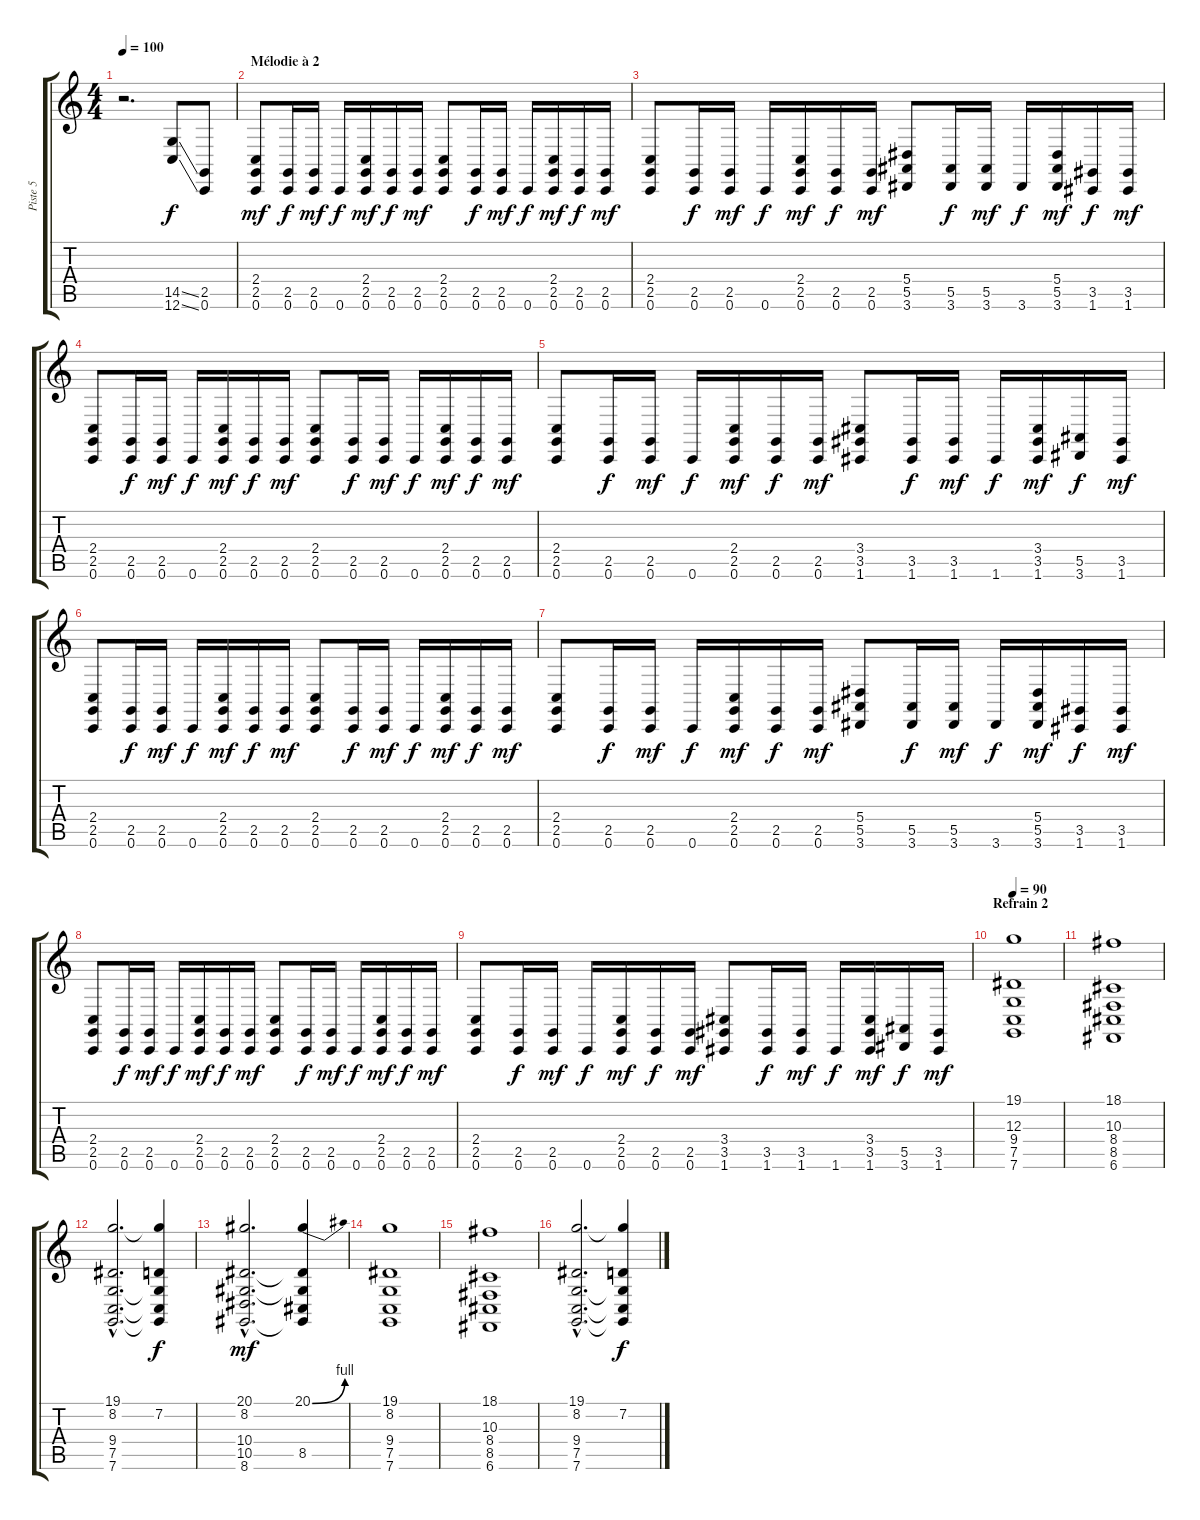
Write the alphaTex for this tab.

\track ("Piste 5" "Piste 5") {instrument stringensemble2}
\staff {score tabs}
\tuning (C4 G3 Eb3 Bb2 F2 C2) {hide}
\ts (4 4)
\tempo 100
\clef g2
\ks c
r.2{d dy f} (14.5{ss} 12.6{ss}).8{instrument lead2sawtooth} (2.5 0.6).8 |
\section ("" "Mélodie à 2")
(2.4 2.5 0.6).8{dy mf volume 11 instrument lead2sawtooth} (2.5 0.6).16{dy f} (2.5 0.6).16{dy mf} 0.6.16{dy f} (2.4 2.5 0.6).16{dy mf} (2.5 0.6).16{dy f} (2.5 0.6).16{dy mf} (2.4 2.5 0.6).8 (2.5 0.6).16{dy f} (2.5 0.6).16{dy mf} 0.6.16{dy f} (2.4 2.5 0.6).16{dy mf} (2.5 0.6).16{dy f} (2.5 0.6).16{dy mf} |
(2.4 2.5 0.6).8{instrument lead2sawtooth} (2.5 0.6).16{dy f} (2.5 0.6).16{dy mf} 0.6.16{dy f} (2.4 2.5 0.6).16{dy mf} (2.5 0.6).16{dy f} (2.5 0.6).16{dy mf} (5.4 5.5 3.6).8 (5.5 3.6).16{dy f} (5.5 3.6).16{dy mf} 3.6.16{dy f} (5.4 5.5 3.6).16{dy mf} (3.5 1.6).16{dy f} (3.5 1.6).16{dy mf} |
(2.4 2.5 0.6).8{instrument lead2sawtooth} (2.5 0.6).16{dy f} (2.5 0.6).16{dy mf} 0.6.16{dy f} (2.4 2.5 0.6).16{dy mf} (2.5 0.6).16{dy f} (2.5 0.6).16{dy mf} (2.4 2.5 0.6).8 (2.5 0.6).16{dy f} (2.5 0.6).16{dy mf} 0.6.16{dy f} (2.4 2.5 0.6).16{dy mf} (2.5 0.6).16{dy f} (2.5 0.6).16{dy mf} |
(2.4 2.5 0.6).8{instrument lead2sawtooth} (2.5 0.6).16{dy f} (2.5 0.6).16{dy mf} 0.6.16{dy f} (2.4 2.5 0.6).16{dy mf} (2.5 0.6).16{dy f} (2.5 0.6).16{dy mf} (3.4 3.5 1.6).8 (3.5 1.6).16{dy f} (3.5 1.6).16{dy mf} 1.6.16{dy f} (3.4 3.5 1.6).16{dy mf} (5.5 3.6).16{dy f} (3.5 1.6).16{dy mf} |
(2.4 2.5 0.6).8{instrument lead2sawtooth} (2.5 0.6).16{dy f} (2.5 0.6).16{dy mf} 0.6.16{dy f} (2.4 2.5 0.6).16{dy mf} (2.5 0.6).16{dy f} (2.5 0.6).16{dy mf} (2.4 2.5 0.6).8 (2.5 0.6).16{dy f} (2.5 0.6).16{dy mf} 0.6.16{dy f} (2.4 2.5 0.6).16{dy mf} (2.5 0.6).16{dy f} (2.5 0.6).16{dy mf} |
(2.4 2.5 0.6).8{instrument lead2sawtooth} (2.5 0.6).16{dy f} (2.5 0.6).16{dy mf} 0.6.16{dy f} (2.4 2.5 0.6).16{dy mf} (2.5 0.6).16{dy f} (2.5 0.6).16{dy mf} (5.4 5.5 3.6).8 (5.5 3.6).16{dy f} (5.5 3.6).16{dy mf} 3.6.16{dy f} (5.4 5.5 3.6).16{dy mf} (3.5 1.6).16{dy f} (3.5 1.6).16{dy mf} |
(2.4 2.5 0.6).8{instrument lead2sawtooth} (2.5 0.6).16{dy f} (2.5 0.6).16{dy mf} 0.6.16{dy f} (2.4 2.5 0.6).16{dy mf} (2.5 0.6).16{dy f} (2.5 0.6).16{dy mf} (2.4 2.5 0.6).8 (2.5 0.6).16{dy f} (2.5 0.6).16{dy mf} 0.6.16{dy f} (2.4 2.5 0.6).16{dy mf} (2.5 0.6).16{dy f} (2.5 0.6).16{dy mf} |
(2.4 2.5 0.6).8{instrument lead2sawtooth} (2.5 0.6).16{dy f} (2.5 0.6).16{dy mf} 0.6.16{dy f} (2.4 2.5 0.6).16{dy mf} (2.5 0.6).16{dy f} (2.5 0.6).16{dy mf} (3.4 3.5 1.6).8 (3.5 1.6).16{dy f} (3.5 1.6).16{dy mf} 1.6.16{dy f} (3.4 3.5 1.6).16{dy mf} (5.5 3.6).16{dy f} (3.5 1.6).16{dy mf} |
\section ("" "Refrain 2")
\tempo 90
(19.1 12.3 9.4 7.5 7.6).1{volume 9 balance 8 instrument stringensemble2} |
(18.1 10.3 8.4 8.5 6.6).1 |
(19.1{hac} 8.2{hac} 9.4{hac} 7.5{hac} 7.6{hac}).2{d} (19.1{t} 7.2 9.4{t} 7.5{t} 7.6{t}).4{dy f} |
(20.1{hac} 8.2{hac} 10.4{hac} 10.5{hac} 8.6{hac}).2{d dy mf} (20.1{be (bend 0 0 60 4)} 8.2{t} 10.4{t} 8.5 8.6{t}).4 |
(19.1 8.2 9.4 7.5 7.6).1 |
(18.1 10.3 8.4 8.5 6.6).1 |
(19.1{hac} 8.2{hac} 9.4{hac} 7.5{hac} 7.6{hac}).2{d} (19.1{t} 7.2 9.4{t} 7.5{t} 7.6{t}).4{dy f}
